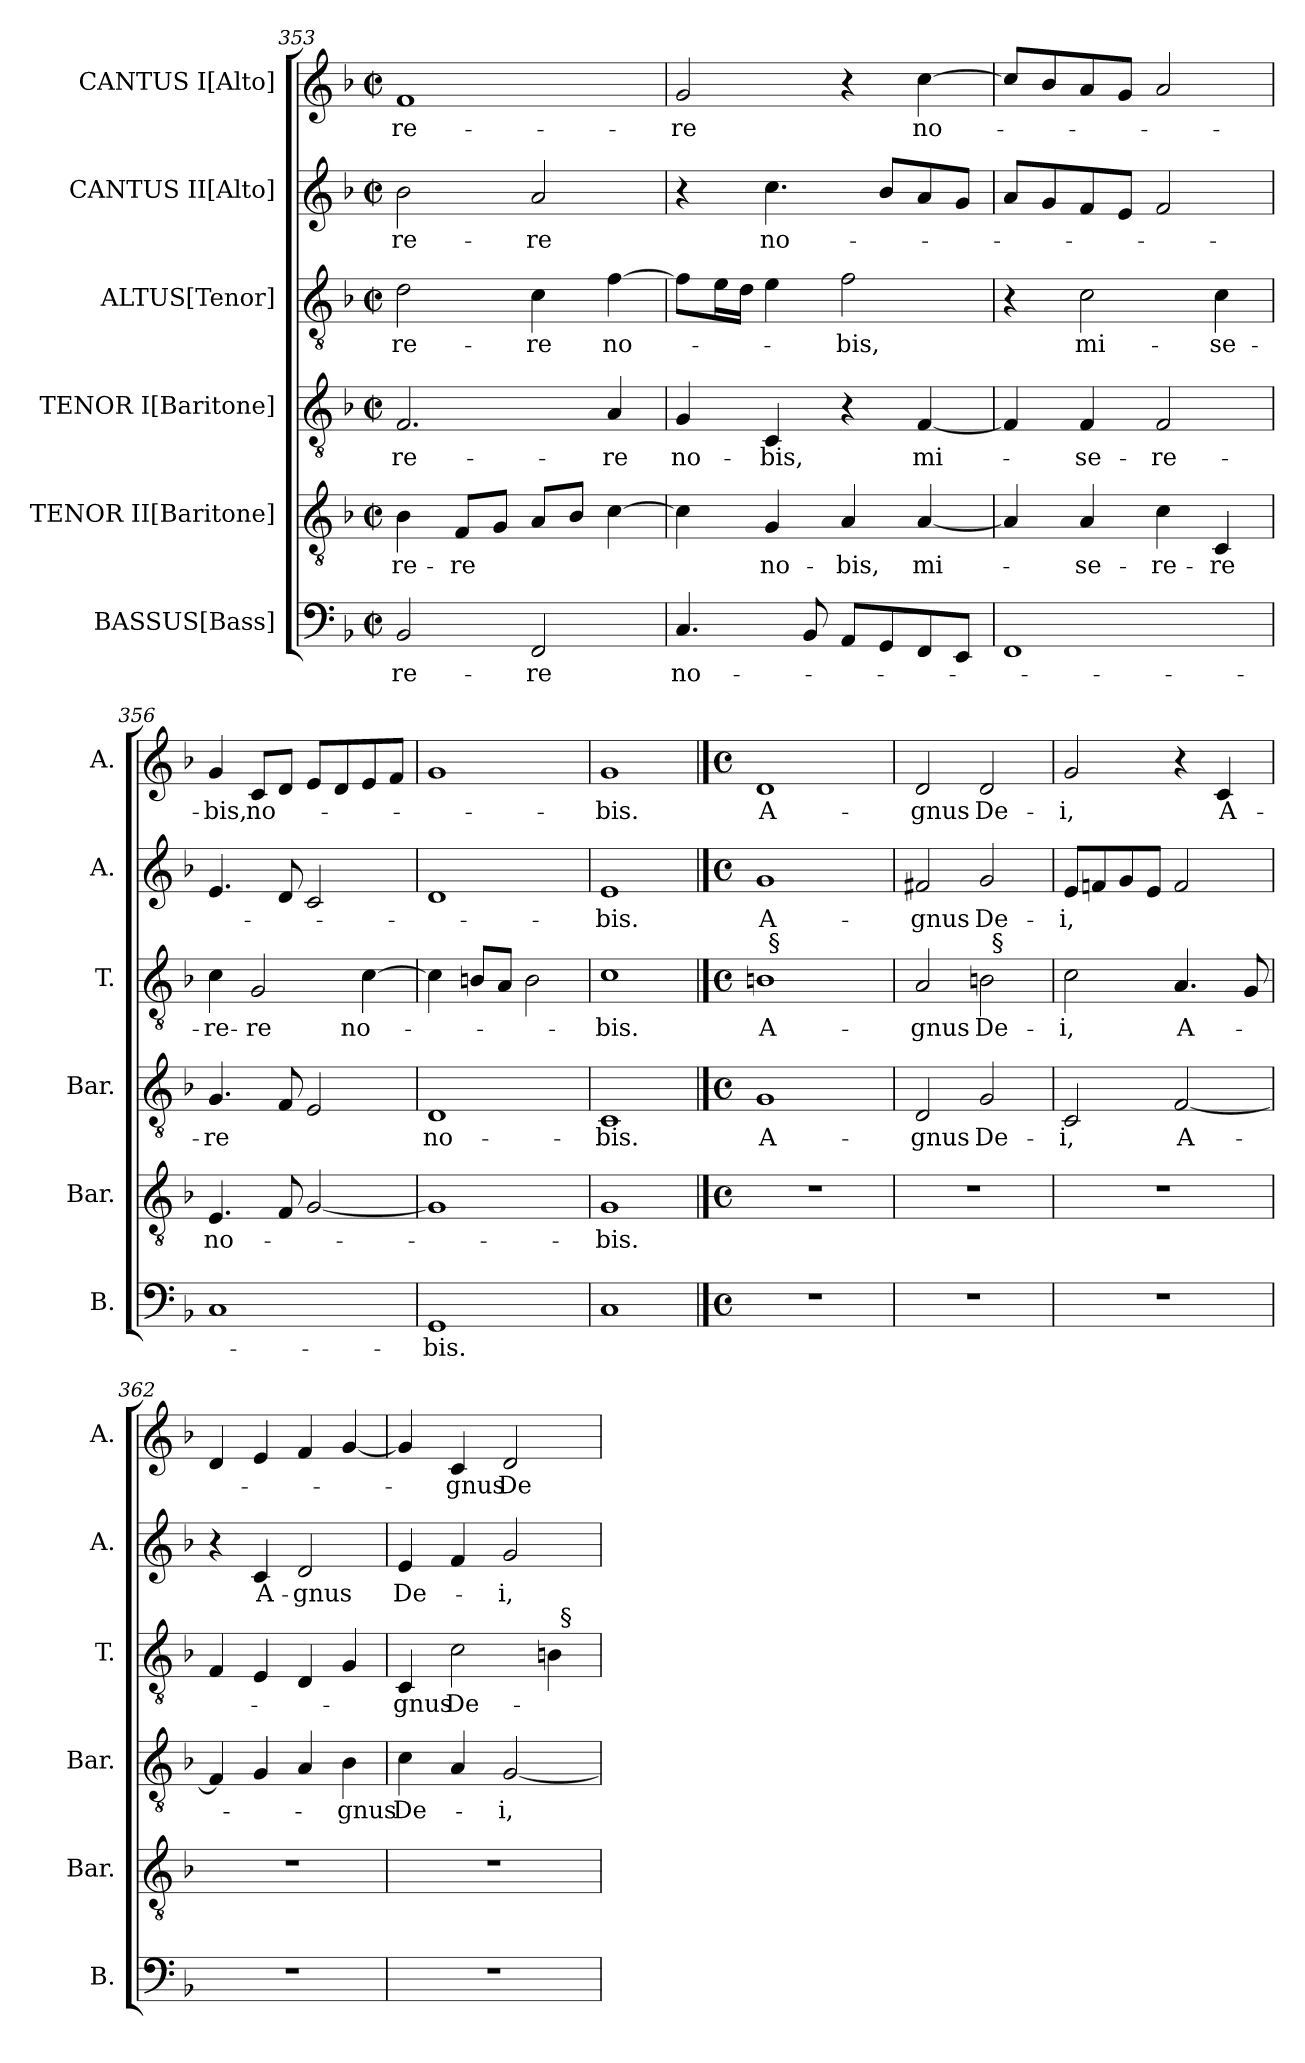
**kern	**text	**kern	**text	**kern	**text	**kern	**text	**kern	**text	**kern	**text
*part6	*part6	*part5	*part5	*part4	*part4	*part3	*part3	*part2	*part2	*part1	*part1
*staff6	*staff6	*staff5	*staff5	*staff4	*staff4	*staff3	*staff3	*staff2	*staff2	*staff1	*staff1
*I"BASSUS[Bass]	*	*I"TENOR II[Baritone]	*	*I"TENOR I[Baritone]	*	*I"ALTUS[Tenor]	*	*I"CANTUS II[Alto]	*	*I"CANTUS I[Alto]	*
*I'B.	*	*I'Bar.	*	*I'Bar.	*	*I'T.	*	*I'A.	*	*I'A.	*
*clefF4	*	*clefGv2	*	*clefGv2	*	*clefGv2	*	*clefG2	*	*clefG2	*
*	*	*ITrd7c12	*	*ITrd7c12	*	*ITrd7c12	*	*	*	*	*
*k[b-]	*	*k[b-]	*	*k[b-]	*	*k[b-]	*	*k[b-]	*	*k[b-]	*
*F:	*	*F:	*	*F:	*	*F:	*	*F:	*	*F:	*
*M2/2	*	*M2/2	*	*M2/2	*	*M2/2	*	*M2/2	*	*M2/2	*
*met(c|)	*	*met(c|)	*	*met(c|)	*	*met(c|)	*	*met(c|)	*	*met(c|)	*
=353	=353	=353	=353	=353	=353	=353	=353	=353	=353	=353	=353
!	!LO:LY:b	!	!LO:LY:b	!	!LO:LY:b	!	!LO:LY:b	!	!LO:LY:b	!	!LO:LY:b
2BB-/	-re-	4BB-\	-re-	2.FF/	-re-	2D\	-re-	2b-\	-re-	1f	-re-
!	!	!	!LO:LY:b	!	!	!	!	!	!	!	!
.	.	8FF/L	-re	.	.	.	.	.	.	.	.
.	.	8GG/J	.	.	.	.	.	.	.	.	.
!	!LO:LY:b	!	!	!	!	!	!LO:LY:b	!	!LO:LY:b	!	!
2FF/	-re	8AA/L	.	.	.	4C\	-re	2a/	-re	.	.
.	.	8BB-/J	.	.	.	.	.	.	.	.	.
!	!	!	!	!	!LO:LY:b	!	!LO:LY:b	!	!	!	!
.	.	[>4C\	.	4AA/	-re	[>4F\	no-	.	.	.	.
=354	=354	=354	=354	=354	=354	=354	=354	=354	=354	=354	=354
!	!LO:LY:b	!	!	!	!LO:LY:b	!	!	!	!	!	!LO:LY:b
4.C/	no-	4C\]	.	4GG/	no-	8F\L]	.	4r	.	2g/	-re
.	.	.	.	.	.	16E\L	.	.	.	.	.
.	.	.	.	.	.	16D\JJ	.	.	.	.	.
!	!	!	!LO:LY:b	!	!LO:LY:b	!	!	!	!LO:LY:b	!	!
.	.	4GG/	no-	4CC/	-bis,	4E\	.	4.cc\	no-	.	.
8BB-/	.	.	.	.	.	.	.	.	.	.	.
!	!	!	!LO:LY:b	!	!	!	!LO:LY:b	!	!	!	!
8AA/L	.	4AA/	-bis,	4r	.	2F\	-bis,	.	.	4r	.
8GG/	.	.	.	.	.	.	.	8b-/L	.	.	.
!	!	!	!LO:LY:b	!	!LO:LY:b	!	!	!	!	!	!LO:LY:b
8FF/	.	[<4AA/	mi-	[<4FF/	mi-	.	.	8a/	.	[>4cc\	no-
8EE/J	.	.	.	.	.	.	.	8g/J	.	.	.
!!LO:PB:g=z
=355	=355	=355	=355	=355	=355	=355	=355	=355	=355	=355	=355
1FF	.	4AA/]	.	4FF/]	.	4r	.	8a/L	.	8cc/L]	.
.	.	.	.	.	.	.	.	8g/	.	8b-/	.
!	!	!	!LO:LY:b	!	!LO:LY:b	!	!LO:LY:b	!	!	!	!
.	.	4AA/	-se-	4FF/	-se-	2C\	mi-	8f/	.	8a/	.
.	.	.	.	.	.	.	.	8e/J	.	8g/J	.
!	!	!	!LO:LY:b	!	!LO:LY:b	!	!	!	!	!	!
.	.	4C\	-re-	2FF/	-re-	.	.	2f/	.	2a/	.
!	!	!	!LO:LY:b	!	!	!	!LO:LY:b	!	!	!	!
.	.	4CC/	-re	.	.	4C\	-se-	.	.	.	.
=356	=356	=356	=356	=356	=356	=356	=356	=356	=356	=356	=356
!	!	!	!LO:LY:b	!	!LO:LY:b	!	!LO:LY:b	!	!	!	!LO:LY:b
1C	.	4.EE/	no-	4.GG/	-re	4C\	-re-	4.e/	.	4g/	-bis,
!	!	!	!	!	!	!	!LO:LY:b	!	!	!	!LO:LY:b
.	.	.	.	.	.	2GG/	-re	.	.	8c/L	no-
.	.	8FF/	.	8FF/	.	.	.	8d/	.	8d/J	.
.	.	[<2GG/	.	2EE/	.	.	.	2c/	.	8e/L	.
.	.	.	.	.	.	.	.	.	.	8d/	.
!	!	!	!	!	!	!	!LO:LY:b	!	!	!	!
.	.	.	.	.	.	[>4C\	no-	.	.	8e/	.
.	.	.	.	.	.	.	.	.	.	8f/J	.
=357	=357	=357	=357	=357	=357	=357	=357	=357	=357	=357	=357
!	!LO:LY:b	!	!	!	!LO:LY:b	!	!	!	!	!	!
1GG	-bis.	1GG]	.	1DD	no-	4C\]	.	1d	.	1g	.
.	.	.	.	.	.	8BBn/L	.	.	.	.	.
.	.	.	.	.	.	8AA/J	.	.	.	.	.
.	.	.	.	.	.	2BB\	.	.	.	.	.
=358	=358	=358	=358	=358	=358	=358	=358	=358	=358	=358	=358
!	!	!	!LO:LY:b	!	!LO:LY:b	!	!LO:LY:b	!	!LO:LY:b	!	!LO:LY:b
1C	.	1GG	-bis.	1CC	-bis.	1C	-bis.	1e	-bis.	1g	-bis.
!!LO:LB:g=z
==359	==359	==359	==359	==359	==359	==359	==359	==359	==359	==359	==359
*M4/4	*	*M4/4	*	*M4/4	*	*M4/4	*	*M4/4	*	*M4/4	*
*met(c)	*	*met(c)	*	*met(c)	*	*met(c)	*	*met(c)	*	*met(c)	*
!	!	!	!	!	!LO:LY:b	!	!LO:LY:b	!	!LO:LY:b	!	!LO:LY:b
*	*	*	*	*	*	*^	*	*	*	*	*
1r	.	1r	.	1GG	A-	1BB	32ryy	A-	1g	A-	1d	A-
!	!	!	!	!	!	!	!LO:TX:a:t=§	!	!	!	!	!
.	.	.	.	.	.	.	2ryy	.	.	.	.	.
.	.	.	.	.	.	.	4...ryy	.	.	.	.	.
=360	=360	=360	=360	=360	=360	=360	=360	=360	=360	=360	=360	=360
!	!	!	!	!	!LO:LY:b	!	!	!LO:LY:b	!	!LO:LY:b	!	!LO:LY:b
1r	.	1r	.	2DD/	-gnus	2AA/	2ryy	-gnus	2f#X/	-gnus	2d/	-gnus
!	!	!	!	!	!LO:LY:b	!	!	!LO:LY:b	!	!LO:LY:b	!	!LO:LY:b
.	.	.	.	2GG/	De-	2BB\	32ryy	De-	2g/	De-	2d/	De-
!	!	!	!	!	!	!	!LO:TX:a:t=§	!	!	!	!	!
.	.	.	.	.	.	.	4...ryy	.	.	.	.	.
=361	=361	=361	=361	=361	=361	=361	=361	=361	=361	=361	=361	=361
!	!	!	!	!	!LO:LY:b	!	!	!LO:LY:b	!	!LO:LY:b	!	!LO:LY:b
*	*	*	*	*	*	*v	*v	*	*	*	*	*
1r	.	1r	.	2CC/	-i,	2C\	-i,	8e/L	-i,	2g/	-i,
.	.	.	.	.	.	.	.	8fn/	.	.	.
.	.	.	.	.	.	.	.	8g/	.	.	.
.	.	.	.	.	.	.	.	8e/J	.	.	.
!	!	!	!	!	!LO:LY:b	!	!LO:LY:b	!	!	!	!
.	.	.	.	[<2FF/	A-	4.AA/	A-	2f/	.	4r	.
!	!	!	!	!	!	!	!	!	!	!	!LO:LY:b
.	.	.	.	.	.	.	.	.	.	4c/	A-
.	.	.	.	.	.	8GG/	.	.	.	.	.
=362	=362	=362	=362	=362	=362	=362	=362	=362	=362	=362	=362
1r	.	1r	.	4FF/]	.	4FF/	.	4r	.	4d/	.
!	!	!	!	!	!	!	!	!	!LO:LY:b	!	!
.	.	.	.	4GG/	.	4EE/	.	4c/	A-	4e/	.
!	!	!	!	!	!	!	!	!	!LO:LY:b	!	!
.	.	.	.	4AA/	.	4DD/	.	2d/	-gnus	4f/	.
!	!	!	!	!	!LO:LY:b	!	!	!	!	!	!
.	.	.	.	4BB-\	-gnus	4GG/	.	.	.	[<4g/	.
=363	=363	=363	=363	=363	=363	=363	=363	=363	=363	=363	=363
!	!	!	!	!	!LO:LY:b	!	!LO:LY:b	!	!LO:LY:b	!	!
*	*	*	*	*	*	*^	*	*	*	*	*
1r	.	1r	.	4C\	De-	4CC/	2ryy	-gnus	4e/	De-	4g/]	.
!	!	!	!	!	!	!	!	!LO:LY:b	!	!	!	!LO:LY:b
.	.	.	.	4AA/	.	2C\	.	De-	4f/	.	4c/	-gnus
!	!	!	!	!	!LO:LY:b	!	!	!	!	!LO:LY:b	!	!LO:LY:b
.	.	.	.	[<2GG/	-i,	.	4ryy	.	2g/	-i,	2d/	De-
.	.	.	.	.	.	4BB\	32ryy	.	.	.	.	.
!	!	!	!	!	!	!	!LO:TX:a:t=§	!	!	!	!	!
.	.	.	.	.	.	.	8..ryy	.	.	.	.	.
*	*	*	*	*	*	*v	*v	*	*	*	*	*
=	=	=	=	=	=	=	=	=	=	=	=
*-	*-	*-	*-	*-	*-	*-	*-	*-	*-	*-	*-
